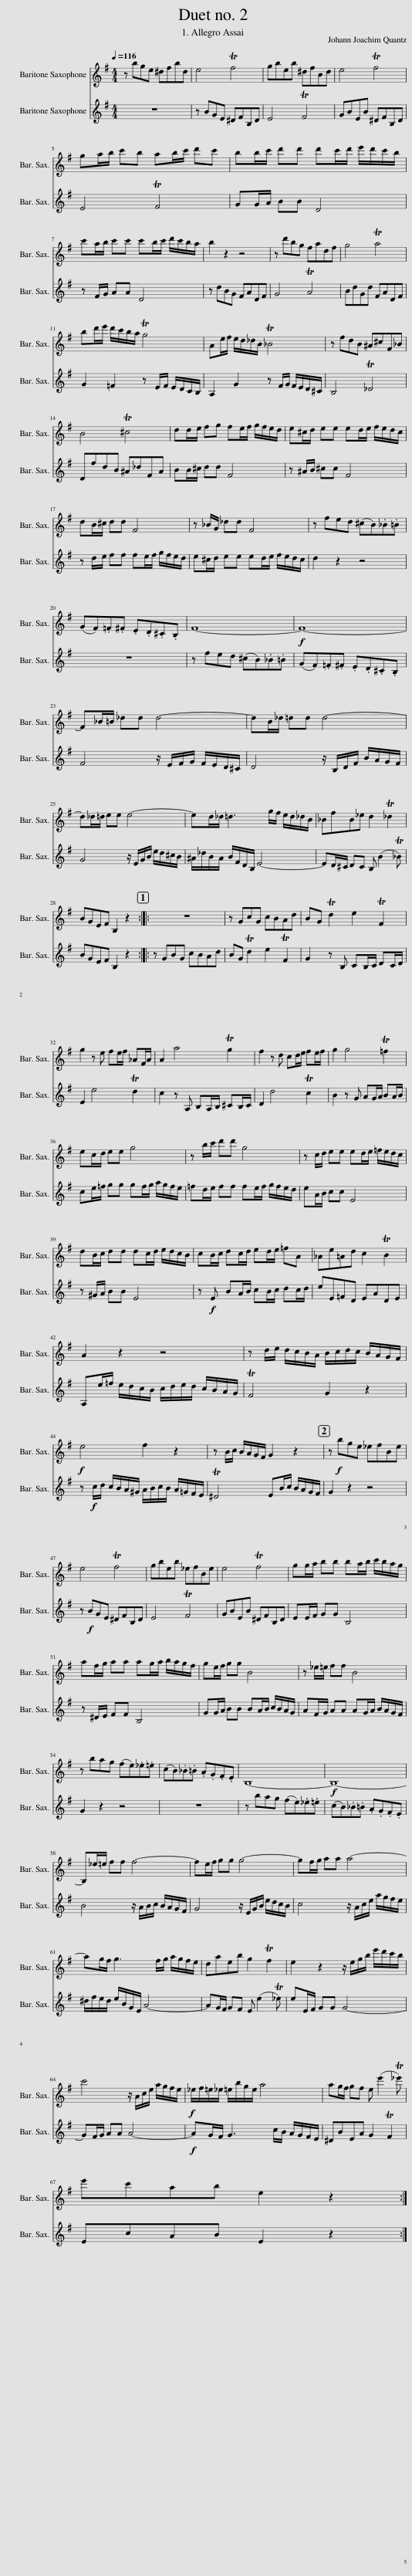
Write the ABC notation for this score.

X:1
%%score 1 2
L:1/8
Q:1/4=116
M:4/4
I:linebreak $
K:none
V:1 treble transpose=-21
V:2 treble transpose=-21
V:1
[K:G] z bge ^dfbd | e4 Tf4 | gbeb ^dfBd | e4 Tf4 |$ ga/b/ c'b ab/c'/ d'c' | %5
 bb/c'/ d'd' d'c'/d'/ e'/d'/c'/b/ |$ c'a/b/ c'c' c'b/c'/ d'/c'/b/a/ | b2 z2 z4 | z d'bg fadf | g4 Ta4 |$ %10
 bd'/e'/ d'/c'/b/a/ Tg4 | Ae/f/ e/d/_d/B/ T_B4 | z fdB ^A^cF_B |$ B4 T^c4 | dd/e/ fg fe/f/ g/f/e/d/ | %15
 e^c/d/ ee ed/e/ f/e/d/c/ |$ dB/^c/ dd F4 | z _B/G/ _dd F4 | z fed (^cB)._B.=B |$ (GF).=F.^F .E.D.^C.B, | %20
 F8- |!f! F8- |$ F_B/=B/ _dd d4- | dB/_d/ =dd d4- |$ d_d/=d/ ee e4- | %25
 ed/_d/ =d3 g/f/ e/d/_d/B/ | _BfB_e d2 T_d2 |$ BGEF B,2 z2 :: z8 | z GcG cBAd | %30
 BG Td2 e2 TF2 |$ g2 z e fe/f/ _AF/A/ | A2 a4 Tg2 | f2 z d cd/e/ fe/f/ | g2 g4 T=f2 |$ %35
 ec/d/ ee g4 | z b/c'/ d'd' g4 | z c/d/ ee ed/e/ =f/e/d/c/ |$ dB/c/ dd dc/d/ e/d/c/B/ | cB/c/ dc/d/ ed/e/ =fA | %40
 _Ae=Ad c2 TB2 |$ A2 z2 z4 | z d/e/ d/c/B/A/ B/c/d/c/ B/A/G/F/ |$!f! e4 f2 z2 | z B/c/ B/A/G/F/ G2 z2 | %45
 z!f! bge _efBe |$ e4 Tf4 | gbeb _efBe | e4 Tf4 | gg/a/ bb ba/b/ c'/b/a/g/ |$ %50
 af/g/ aa ag/a/ b/a/g/f/ | ge/f/ gg B4 | z _e/=e/ ff B4 |$ z bag (fe)._e.=e | (cB)._B.=B .A.G.F.E | %55
 B,8- |!f! B,8- |$ B,_e/=e/ ff f4- | fe/f/ gg g4- | gf/g/ aa a4- |$ %60
 ag/f/ g3 f/g/ a/g/f/e/ | daeb g2 Tf2 | e2 z2 z/ e/g/b/ e'/d'/c'/b/ |$ c'4 z/ A/c/e/ a/g/f/e/ |!f! _e/f/=e/_e/ =e/b/g/e/ a4 | %65
 ag/f/ gf e (e'2 T_e') |$ e'c'ab e2 z2 :| %67
V:2
[K:G] z8 | z BGE ^DFB,D | E4 TF4 | GBEB ^DFB,D |$ E4 TF4 | %5
 GG/A/ BB D4 |$ z F/G/ AA D4 | z dBG FADF | G4 TA4 | BdGd FADF |$ %10
 G2 =F2 z E/F/ E/D/C/B,/ | A,2 G2 z F/G/ F/E/D/^C/ | B,4 T_D4 |$ DfdB ^A_dFA | BB/^c/ dd F4 | %15
 z ^A/B/ ^cc F4 |$ z d/e/ ff fe/f/ g/f/e/d/ | e^c/d/ ee ed/e/ f/e/d/c/ | d2 z2 z4 |$ z8 | %20
 z fed (^cB)._B.=B | (GF).=F.^F .E.D.^C.B, |$ F4 z/ E/F/G/ F/E/D/^C/ | D4 z/ B,/D/F/ B/A/G/F/ |$ G4 z/ E/G/B/ e/d/^c/B/ | %25
 ^A/_d/B/A/ B/F/D/B,/ E4- | ED/^C/ DC B, (B2 T_B) |$ BGEF B,2 z2 :: z GBG cBAd | BG Td2 e2 TF2 | %30
 G2 z B, CB,/C/ DC/D/ |$ E2 e4 Td2 | c2 z A, B,A,/B,/ ^CB,/C/ | D2 d4 Tc2 | B2 z G AG/A/ BA/B/ |$ %35
 ce/=f/ gg gf/g/ a/g/f/e/ | =fd/e/ ff fe/f/ g/f/e/d/ | eA/B/ cc E4 |$ z ^G/A/ BB E4 | z!f! E BA/B/ cB/c/ dc/d/ | %40
 eE=FD EADE |$ A,e/=f/ e/d/c/B/ c/d/e/d/ c/B/A/G/ | TF4 G2 z2 |$ z!f! c/d/ c/B/A/^G/ A/B/c/B/ A/=G/F/E/ | T^D4 EB/c/ B/A/G/F/ | %45
 G2 z2 z4 |$ z!f! BGE ^DFB,D | E4 TF4 | GBEB ^DFB,D | EE/F/ GG B,4 |$ %50
 z ^D/E/ FF B,4 | GG/A/ BB BA/B/ c/B/A/G/ | AF/G/ AA AG/A/ B/A/G/F/ |$ G2 z2 z4 | z8 | %55
 z bag (fe)._e.=e | (cB)._B.=B .A.G.F.E |$ B4 z/ A/B/c/ B/A/G/F/ | G4 z/ E/G/B/ e/d/c/B/ | c4 z/ A/c/e/ a/g/f/e/ |$ %60
 ^d/f/e/d/ e/B/G/E/ A4- | AG/F/ GF E (e2 T_e) | eE/F/ GG G4- |$ GF/G/ AA A4- |!f! AG/F/ G3 c/B/ A/G/F/E/ | %65
 ^DBEA G2 TF2 |$ EcAB E2 z2 :| %67
